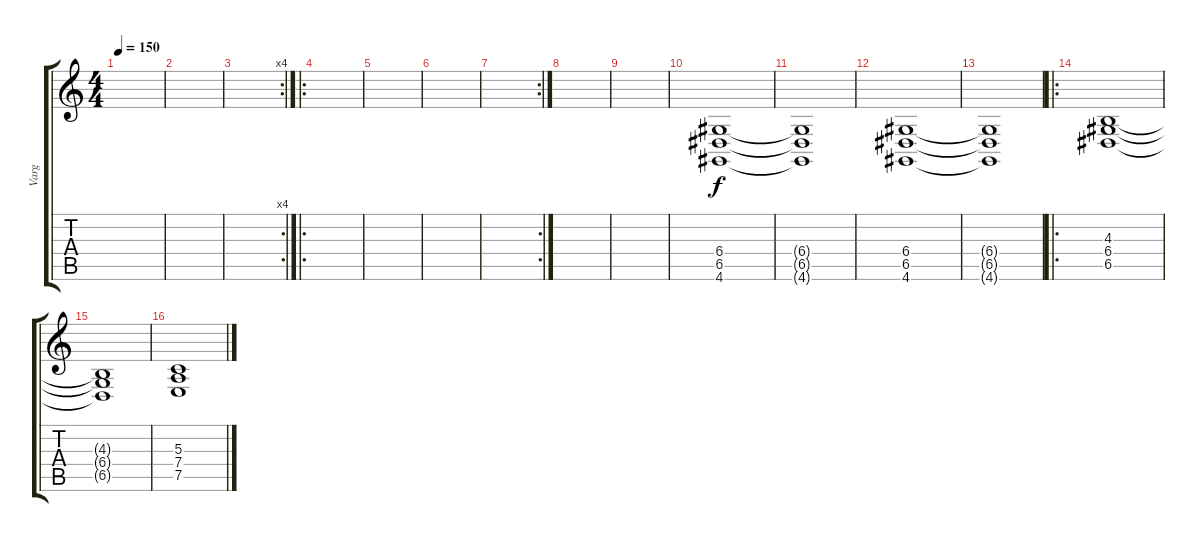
\track ("Varg" "Varg") {instrument choiraahs}
\staff {score tabs}
\tuning (E4 B3 G3 D3 A2 E2) {hide}
\ts (4 4)
\tempo 150
\clef g2
\ks c
|
|
\rc 4
|
\ro
|
|
|
\rc 2
|
|
|
(6.4 6.5 4.6).1 |
(6.4{t} 6.5{t} 4.6{t}).1 |
(6.4 6.5 4.6).1 |
(6.4{t} 6.5{t} 4.6{t}).1 |
\ro
(4.3 6.4 6.5).1 |
(4.3{t} 6.4{t} 6.5{t}).1 |
(5.3 7.4 7.5).1
